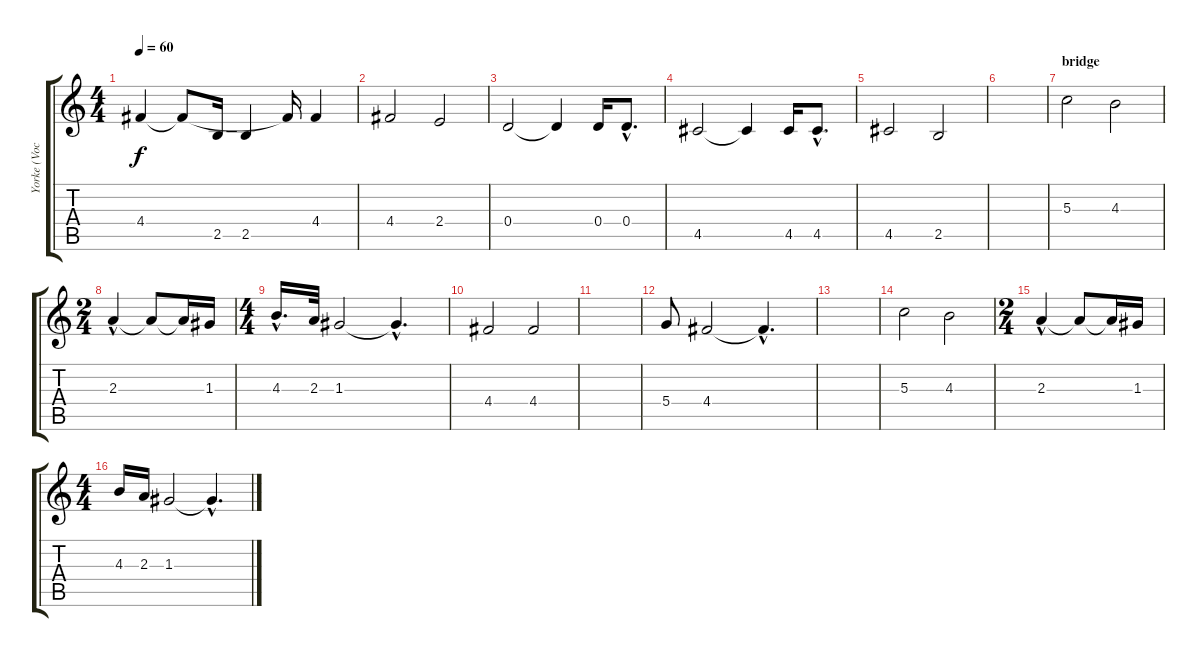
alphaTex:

\track ("Yorke (Vocal)" "Yorke (Voc") {instrument electricguitarjazz}
\staff {score tabs}
\tuning (E4 B3 G3 D3 A2 E2) {hide}
\ts (4 4)
\tempo 60
\clef g2
\ks c
4.4.4{dy f} 4.4{t}.8 2.5.16 2.5.4 4.4{t}.16 4.4.4 |
4.4.2 2.4.2 |
0.4.2 0.4{t}.4 0.4.16 0.4{hac}.8{d} |
4.5.2 4.5{t}.4 4.5.16 4.5{hac}.8{d} |
4.5.2 2.5.2 |
|
\section ("" "bridge")
5.3.2 4.3.2 |
\ts (2 4)
2.3{hac}.4 2.3{t}.8 2.3{t}.16 1.3.16 |
\ts (4 4)
4.3{hac}.16{d} 2.3.32 1.3.2 1.3{hac t}.4{d} |
4.4.2 4.4.2 |
|
5.4.8 4.4.2 4.4{hac t}.4{d} |
|
5.3.2 4.3.2 |
\ts (2 4)
2.3{hac}.4 2.3{t}.8 2.3{t}.16 1.3.16 |
\ts (4 4)
4.3.16 2.3.16 1.3.2 1.3{hac t}.4{d}
